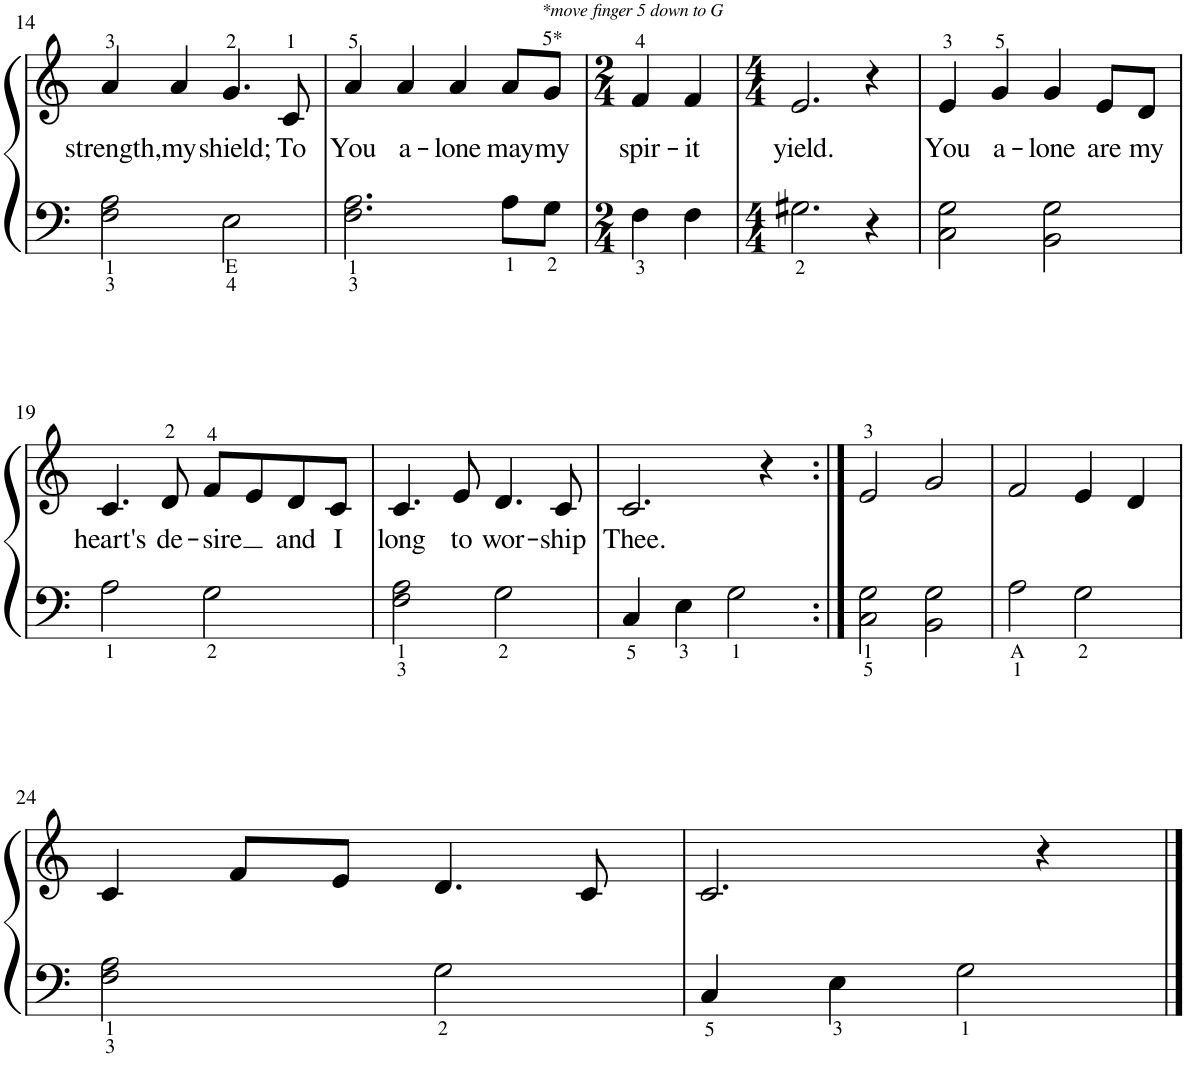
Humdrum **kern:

**kern	**kern	**text
*part1	*part1	*part1
*staff2	*staff1	*staff1
*I"Piano	*	*
*I'Pno.	*	*
!!LO:PB:g=z
*clefF4	*clefG2	*
*k[]	*k[]	*
*M4/4	*M4/4	*
=14	=14	=14
!	!	!LO:LY:b
2F\ 2A\	4a/	strength,
!	!	!LO:LY:b
.	4a/	my
!	!	!LO:LY:b
2E\	4.g/	shield;
!	!	!LO:LY:b
.	8c/	To
=15	=15	=15
!	!	!LO:LY:b
2.F\ 2.A\	4a/	You
!	!	!LO:LY:b
.	4a/	a-
!	!	!LO:LY:b
.	4a/	-lone
!	!	!LO:LY:b
8A\L	8a/L	may
!	!LO:TX:a:i:t=*move finger 5 down to G	!
!	!	!LO:LY:b
8G\J	8g/J	my
=16	=16	=16
*M2/4	*M2/4	*
!	!	!LO:LY:b
4F\	4f/	spir-
!	!	!LO:LY:b
4F\	4f/	-it
=17	=17	=17
*M4/4	*M4/4	*
!	!	!LO:LY:b
2.G#X\	2.e/	yield.
4r	4r	.
=18	=18	=18
!	!	!LO:LY:b
2C\ 2G\	4e/	You
!	!	!LO:LY:b
.	4g/	a-
!	!	!LO:LY:b
2BB\ 2G\	4g/	-lone
!	!	!LO:LY:b
.	8e/L	are
!	!	!LO:LY:b
.	8d/J	my
!!LO:LB:g=z
=19	=19	=19
!	!	!LO:LY:b
2A\	4.c/	heart's
!	!	!LO:LY:b
.	8d/	de-
!	!	!LO:LY:b
2G\	8f/L	-sire
.	8e/	.
!	!	!LO:LY:b
.	8d/	and
!	!	!LO:LY:b
.	8c/J	I
=20	=20	=20
!	!	!LO:LY:b
2F\ 2A\	4.c/	long
!	!	!LO:LY:b
.	8e/	to
!	!	!LO:LY:b
2G\	4.d/	wor-
!	!	!LO:LY:b
.	8c/	-ship
=21	=21	=21
!	!	!LO:LY:b
4C/	2.c/	Thee.
4E\	.	.
2G\	.	.
.	4r	.
=22:|!	=22:|!	=22:|!
2C\ 2G\	2e/	.
2BB\ 2G\	2g/	.
=23	=23	=23
2A\	2f/	.
2G\	4e/	.
.	4d/	.
!!LO:LB:g=z
=24	=24	=24
2F\ 2A\	4c/	.
.	8f/L	.
.	8e/J	.
2G\	4.d/	.
.	8c/	.
=25	=25	=25
4C/	2.c/	.
4E\	.	.
2G\	.	.
.	4r	.
==	==	==
*-	*-	*-
